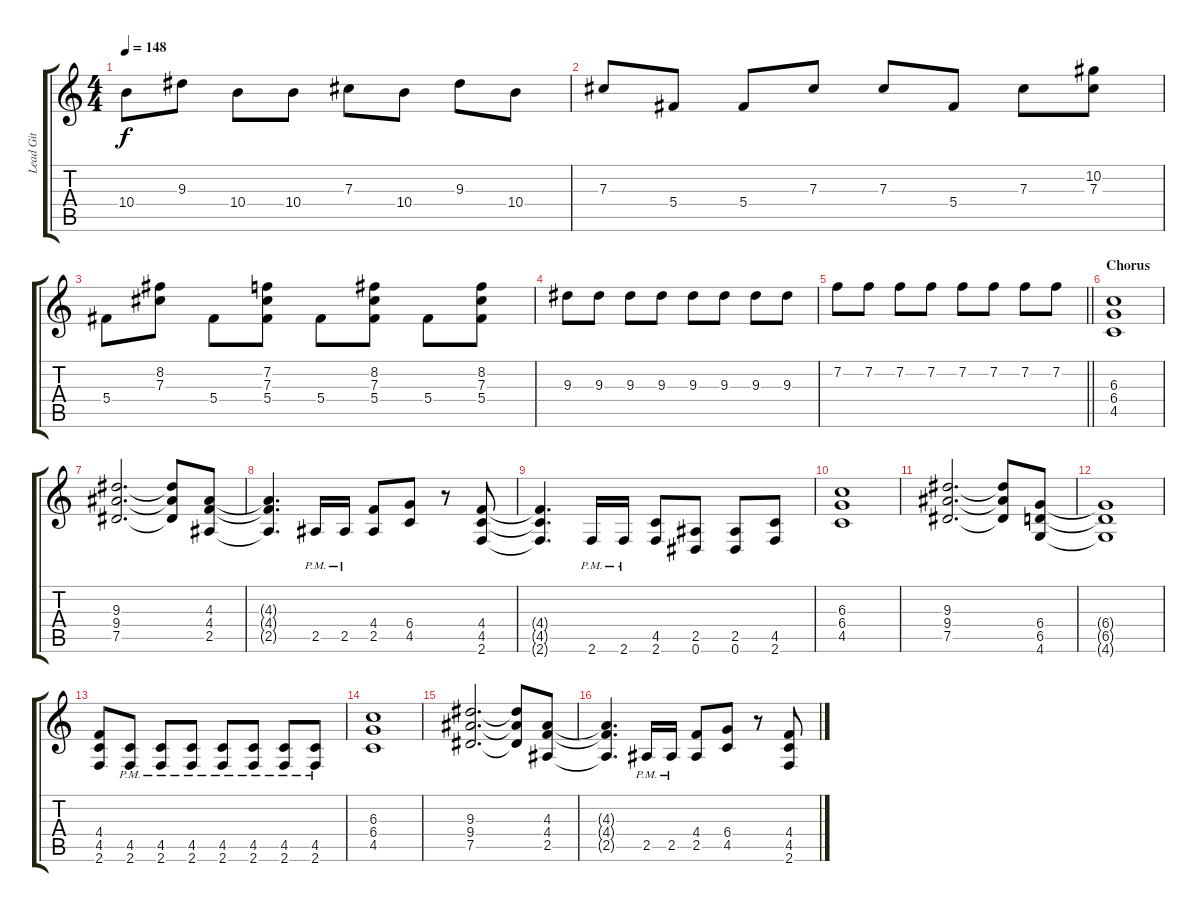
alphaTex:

\track ("Lead Git" "Lead Git") {instrument distortionguitar}
\staff {score tabs}
\tuning (Eb4 Bb3 Gb3 Db3 Ab2 Eb2) {hide}
\ts (4 4)
\tempo 148
\clef g2
\ks c
10.4.8{dy f} 9.3.8 10.4.8 10.4.8 7.3.8 10.4.8 9.3.8 10.4.8 |
7.3.8 5.4.8 5.4.8 7.3.8 7.3.8 5.4.8 7.3.8 (10.2 7.3).8 |
5.4.8 (8.2 7.3).8 5.4.8 (7.2 7.3 5.4).8 5.4.8 (8.2 7.3 5.4).8 5.4.8 (8.2 7.3 5.4).8 |
9.3.8 9.3.8 9.3.8 9.3.8 9.3.8 9.3.8 9.3.8 9.3.8 |
\barLineRight lightlight
7.2.8 7.2.8 7.2.8 7.2.8 7.2.8 7.2.8 7.2.8 7.2.8 |
\section ("" "Chorus")
(6.3 6.4 4.5).1 |
(9.3 9.4 7.5).2{d} (9.3{t} 9.4{t} 7.5{t}).8 (4.3 4.4 2.5).8 |
(4.3{t} 4.4{t} 2.5{t}).4{d} 2.5{pm}.16 2.5{pm}.16 (4.4 2.5).8 (6.4 4.5).8 r.8 (4.4 4.5 2.6).8 |
(4.4{t} 4.5{t} 2.6{t}).4{d} 2.6{pm}.16 2.6{pm}.16 (4.5 2.6).8 (2.5 0.6).8 (2.5 0.6).8 (4.5 2.6).8 |
(6.3 6.4 4.5).1 |
(9.3 9.4 7.5).2{d} (9.3{t} 9.4{t} 7.5{t}).8 (6.4 6.5 4.6).8 |
(6.4{t} 6.5{t} 4.6{t}).1 |
(4.4 4.5 2.6).8 (4.5{pm} 2.6{pm}).8 (4.5{pm} 2.6{pm}).8 (4.5{pm} 2.6{pm}).8 (4.5{pm} 2.6{pm}).8 (4.5{pm} 2.6{pm}).8 (4.5{pm} 2.6{pm}).8 (4.5{pm} 2.6{pm}).8 |
(6.3 6.4 4.5).1 |
(9.3 9.4 7.5).2{d} (9.3{t} 9.4{t} 7.5{t}).8 (4.3 4.4 2.5).8 |
(4.3{t} 4.4{t} 2.5{t}).4{d} 2.5{pm}.16 2.5{pm}.16 (4.4 2.5).8 (6.4 4.5).8 r.8 (4.4 4.5 2.6).8
